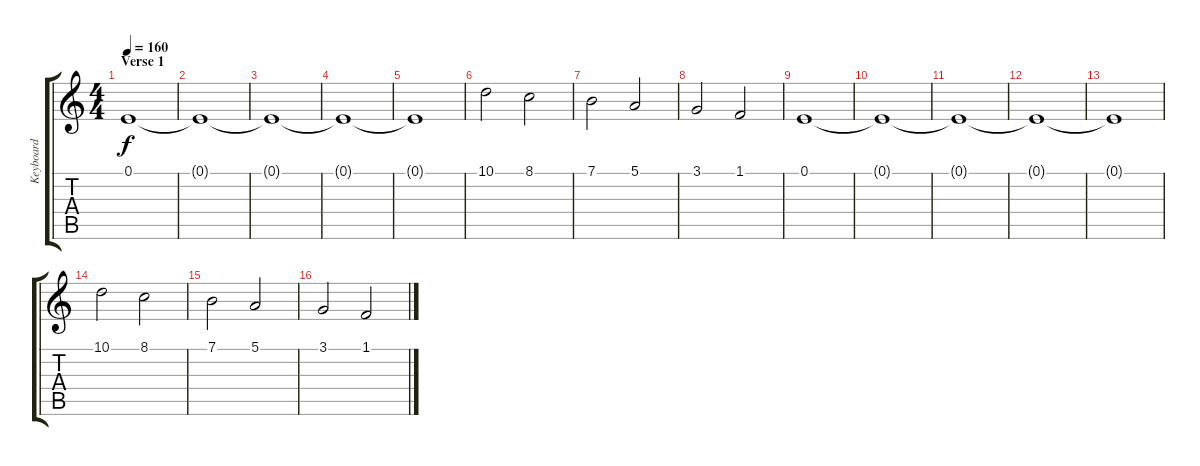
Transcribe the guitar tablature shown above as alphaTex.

\track ("Keyboard" "Keyboard") {instrument pad5bowed}
\staff {score tabs}
\tuning (E4 B3 G3 D3 A2 E2) {hide}
\ts (4 4)
\section ("" "Verse 1")
\tempo 160
\clef g2
\ks c
0.1.1{dy f} |
0.1{t}.1 |
0.1{t}.1 |
0.1{t}.1 |
0.1{t}.1 |
10.1.2 8.1.2 |
7.1.2 5.1.2 |
3.1.2 1.1.2 |
0.1.1 |
0.1{t}.1 |
0.1{t}.1 |
0.1{t}.1 |
0.1{t}.1 |
10.1.2 8.1.2 |
7.1.2 5.1.2 |
3.1.2 1.1.2
